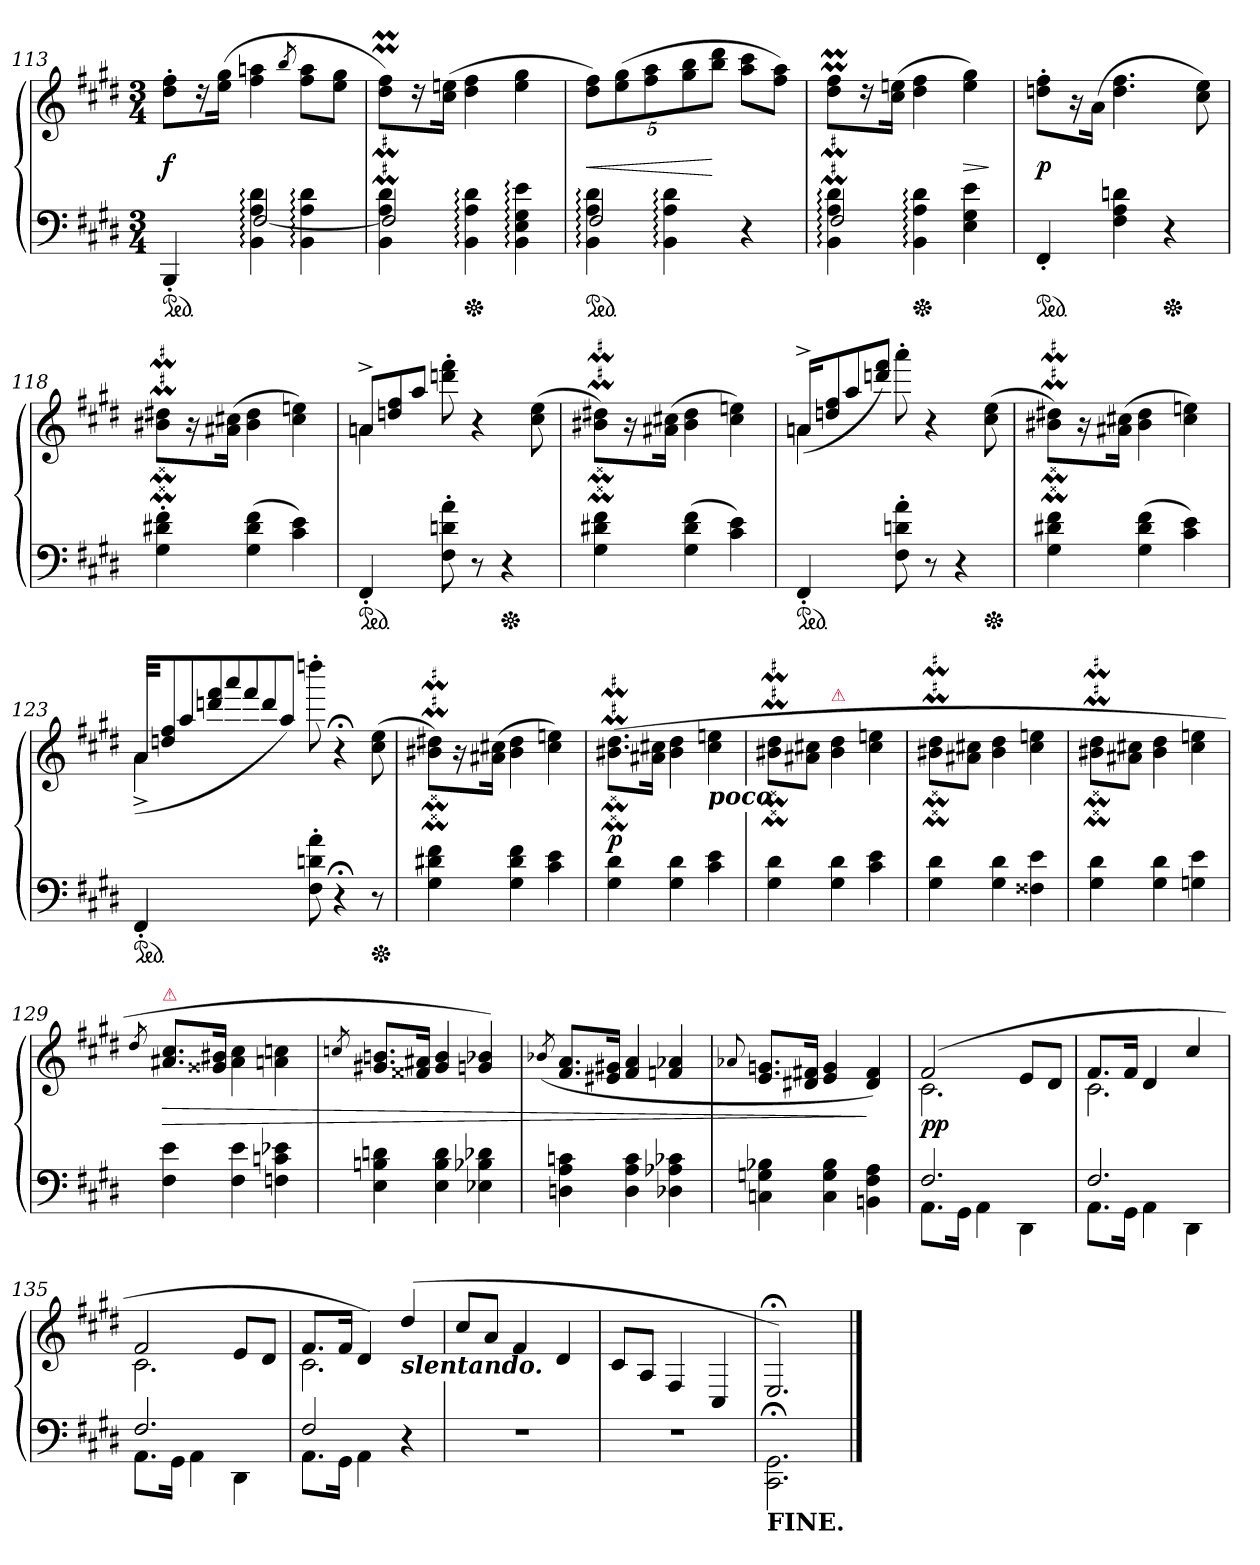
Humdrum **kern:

**kern	**kern	**dynam
*part1	*part1	*part1
*staff2	*staff1	*staff1/2
*clefF4	*clefG2	*
*k[f#c#g#d#]	*k[f#c#g#d#]	*
*c#:	*c#:	*
*M3/4	*M3/4	*
=113	=113	=113
*^	*	*
*ped	*	*	*
4ryy	4BBB'</	8dd#'> 8ff#'>L	f
.	.	16r	.
.	.	(16ee 16gg#Jk	.
4BB:\ 4A:\ 4d#:\	[2F#/	4ff# 4aan	.
.	.	8qbb/	.
4BB:\ 4A:\ 4d#:\	.	8ff# 8aaL	.
.	.	8ee 8gg#J	.
=114	=114	=114	=114
4BB\ 4A\ 4d#\	2F#/]	8dd#M 8ff#ML)	.
.	.	16r	.
.	.	(16cc# 16eeJk	.
*Xped	*	*	*
4BB:\ 4A:\ 4d#:\	.	4dd# 4ff#	.
4BB:\ 4E:\ 4G#:\ 4e:\	4ryy	4ee 4gg#	.
=115	=115	=115	=115
*ped	*	*	*
4BB:\ 4A:\ 4d#:\	2F#/	10dd# 10ff#L)	<
.	.	(10ee 10gg#	.
.	.	10ff# 10aa	.
4BB:\ 4A:\ 4d#:\	.	.	.
.	.	10gg# 10bb	.
.	.	10bb 10ddd#J	[
4r	4ryy	8aa 8ccc#L	.
.	.	8ff# 8aaJ)	.
=116	=116	=116	=116
4BB:\ 4A:\ 4d#:\	2F#/	8dd#M 8ff#ML	.
.	.	16r	.
.	.	(16cc# 16eeJk	.
*Xped	*	*	*
4BB:\ 4A:\ 4d#:\	.	4dd# 4ff#	.
4E\ 4G#\ 4e\	4ryy	4ee 4gg#)	>
*v	*v	*	*
.	.	]
=117	=117	=117
*ped	*	*
4FF#'<	8ddn'> 8ff#'>L	p
.	16r	.
.	(16aJk	.
4F# 4A 4dn	4.dd 4.ff#	.
*Xped	*	*
4r	.	.
.	8cc# 8ee)	.
=118	=118	=118
4G#'> 4d#X'> 4f#'>	8b#XM 8dd#XML	.
.	16r	.
.	(16a#X 16cc#Jk	.
(4G# 4d# 4f#	4b# 4dd#	.
4c# 4e)	4cc# 4ee)	.
=119	=119	=119
*	*Xtuplet	*
*	*^	*
*ped	*	*	*
4FF#'	12an^L	4an	.
.	12ddn!/ 12ff#!/	.	.
.	12aa!/J	.	.
8F#' 8dn' 8a'	8dddn' 8fff#'	2ryy	.
8r	4r	.	.
*Xped	*	*	*
4r	.	.	.
.	(8cc# 8ee	.	.
*	*v	*v	*
=120	=120	=120
4G# 4d#X 4f#	8b#XM 8dd#XML)	.
.	16r	.
.	(16a#X 16cc#Jk	.
(4G# 4d# 4f#	4b# 4dd#	.
4c# 4e)	4cc# 4ee)	.
=121	=121	=121
!	!LO:N:vis=8	!
*	*^	*
*ped	*	*	*
4FF#'<	16an^/L	(<4an\	.
!	!LO:N:vis=8	!	!
.	16ddn!/ 16ff#!/	.	.
!	!LO:N:vis=8	!	!
.	16aa!/	.	.
!	!LO:N:vis=8	!	!
.	16dddn!/ 16fff#!/J)	.	.
8F#'> 8dn'> 8a'>	8aaa'>	2ryy	.
8r	4r	.	.
4r	.	.	.
*Xped	*	*	*
.	(8cc# 8ee	.	.
*	*v	*v	*
=122	=122	=122
4G# 4d#X 4f#	8b#XM 8dd#XML)	.
.	16r	.
.	(16a#X 16cc#Jk	.
(>4G# 4d# 4f#	4b# 4dd#	.
4c# 4e)	4cc# 4ee)	.
=123	=123	=123
!	!LO:N:vis=8	!
*	*^	*
*ped	*	*	*
4FF#'<	32aL	(<4a^>\	.
!	!LO:N:vis=8	!	!
.	32ddn!/ 32ff#!/	.	.
!	!LO:N:vis=8	!	!
.	32aa!/	.	.
!	!LO:N:vis=8	!	!
.	32dddn!/ 32fff#!/	.	.
!	!LO:N:vis=8	!	!
.	32aaa!/	.	.
!	!LO:N:vis=8	!	!
.	32fff#!/	.	.
!	!LO:N:vis=8	!	!
.	32ddd!/	.	.
!	!LO:N:vis=8	!	!
.	32aa!/J)	.	.
8F#'> 8dn'> 8a'>	8ddddn'>	2ryy	.
4r;<	4r;<	.	.
*Xped	*	*	*
8r	(8cc# 8ee	.	.
*	*v	*v	*
=124	=124	=124
4G# 4d#X 4f#	8b#XM 8dd#XML)	.
.	16r	.
.	(>16a#X 16cc#Jk	.
4G# 4d# 4f#	4b# 4dd#	.
4c# 4e	4cc# 4ee)	.
=125	=125	=125
4G# 4d#	(>8.b#XM 8.dd#ML	p
.	16a#X 16cc#Jk	.
4G# 4d#	4b# 4dd#	.
!	!LO:TX:b:Bi:t=poco	!
4c# 4e	4cc# 4ee	.
=126	=126	=126
4G# 4d#	8b#XM 8dd#ML	.
.	8a#X 8cc#J	.
!	!LO:TX:a:color=crimson:t=⚠	!
4G# 4d#	4b# 4dd#	.
4c# 4e	4cc# 4ee	.
=127	=127	=127
4G# 4d#	8b#XM 8dd#ML	.
.	8a#X 8cc#J	.
4G# 4d#	4b# 4dd#	.
4F##X 4e	4cc# 4ee	.
=128	=128	=128
4G# 4d#	8b#XM 8dd#ML	.
.	8a#X 8cc#J	.
4G# 4d#	4b# 4dd#	.
4Gn 4e	4cc# 4ee	.
=129	=129	=129
.	8qdd#/	.
!	!LO:TX:a:color=crimson:t=⚠	!
4F# 4e	8.a#X 8.cc#L	>
.	16g##X 16b#XJk	.
4F# 4e	4a#\ 4cc#\	.
4Fn 4cn 4e-X	4an\ 4ccn\	.
=130	=130	=130
.	8qccn/	.
4E 4Bn 4dn	8.g#X 8.bnL	.
.	16f##X 16a#XJk	.
4E 4B 4d	4g# 4b	.
4E-X 4B-X 4d-X	4gn 4b-X)	.
=131	=131	=131
.	(>8qb-X/	.
4Dn 4A 4cn	8.f# 8.aL	.
.	16e#X 16g#XJk	.
4D 4A 4c	4f# 4a	.
4D-X 4A-X 4c-X	4fn 4a-X	.
=132	=132	=132
.	8qqa-X/	.
4Cn 4Gn 4B-X	8.e 8.gnL	.
.	16d#X 16f#XJk	.
4C 4G 4B-	4e 4g	.
4BBn 4F# 4A	4d# 4f#)	]
=133	=133	=133
*^	*^	*
2.F#	8.AAL	(2f#	2.c#	pp
.	16GG#Jk	.	.	.
.	4AA	.	.	.
.	4DD#	8eL	.	.
.	.	8d#J	.	.
=134	=134	=134	=134	=134
2.F#	8.AAL	8.f#L	2.c#	.
.	16GG#Jk	16f#Jk	.	.
.	4AA	4d#	.	.
.	4DD#	4cc#	.	.
=135	=135	=135	=135	=135
2.F#	8.AAL	2f#	2.c#	.
.	16GG#Jk	.	.	.
.	4AA	.	.	.
.	4DD#	8eL	.	.
.	.	8d#J	.	.
=136	=136	=136	=136	=136
2F#	8.AAL	8.f#L	2.c#	.
.	16GG#Jk	16f#Jk	.	.
.	4AA	4d#)	.	.
!	!	!LO:TX:b:Bi:t=slentando.	!	!
4r	4ryy	(4dd#	.	.
*v	*v	*	*	*
*	*v	*v	*
=137	=137	=137
2.r	8cc#/L	.
.	8a/J	.
.	4f#	.
.	4d#	.
=138	=138	=138
2.r	8c#/L	.
.	8A/J	.
.	4F#/	.
.	4C#/	.
=139	=139	=139
!LO:TX:b:B:t=FINE.	!	!
2.CC#;\ 2.GG#;\	2.E;</)	.
==	==	==
*-	*-	*-
